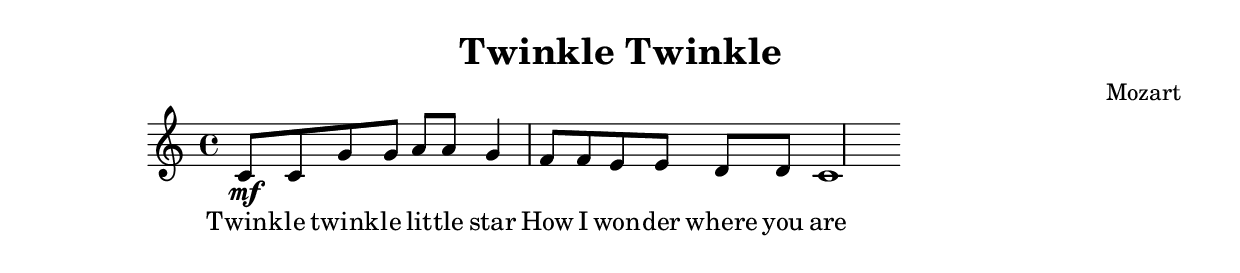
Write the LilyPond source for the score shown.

\header {
  title = "Twinkle Twinkle"
  composer = "Mozart"
}

\relative c' {
  c8\mf c g' g
  a a g4
  f8 f e e
  d d c1
}

\addlyrics {
  Twink -- le twink -- le lit -- tle star
  How I won -- der where you are
}
